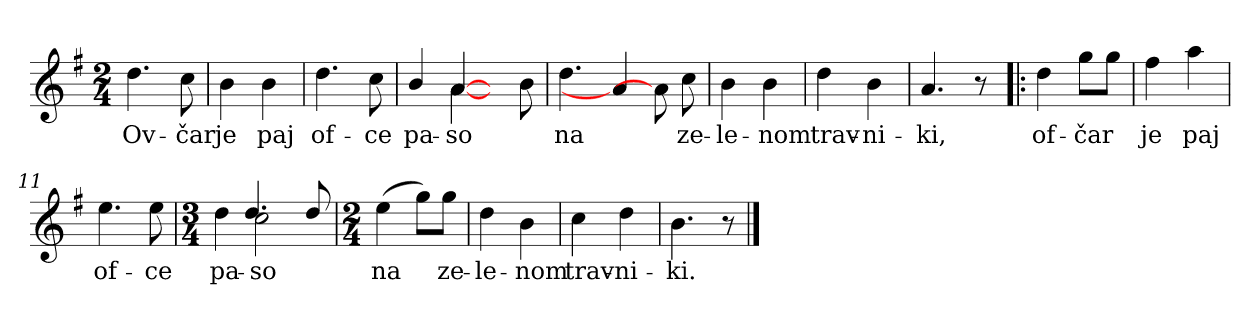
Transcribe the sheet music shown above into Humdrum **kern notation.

**kern	**text
*part1	*part1
*staff1	*staff1
*clefG2	*
*k[f#]	*
*G:	*
*M2/4	*
*MM144	*
=1	=1
4.dd\	Ov-
8cc\	-čar
=2	=2
4b\	je
4b\	paj
=3	=3
4.dd\	of-
8cc\	-ce
=4	=4
*^	*
4b/	4ryy	pa-
[4a/	[4a\	-so
4ryy	8ryy	.
.	8b\	.
*v	*v	*
=5	=5
4.dd\	na
4a/]	.
8a\]	.
8cc\	ze-
=6	=6
4b\	-le-
4b\	-nom
=7	=7
4dd\	trav-
4b\	-ni-
=8	=8
4.a/	-ki,
8r	.
=9!|:	=9!|:
4dd\	of-
8gg\L	-čar
8gg\J	.
=10	=10
4ff#\	je
4aa\	paj
!!LO:LB:g=z
=11	=11
4.ee\	of-
8ee\	-ce
=12	=12
*M3/4	*
*^	*
4dd\	4ryy	pa-
2cc\	4.dd/	-so
.	8dd/	.
*v	*v	*
=13	=13
*M2/4	*
(>4ee\	na
8gg\L)	.
8gg\J	ze-
=14	=14
4dd\	-le-
4b\	-nom
=15	=15
4cc\	trav-
4dd\	-ni-
=16	=16
4.b\	-ki.
8r	.
==	==
*-	*-
